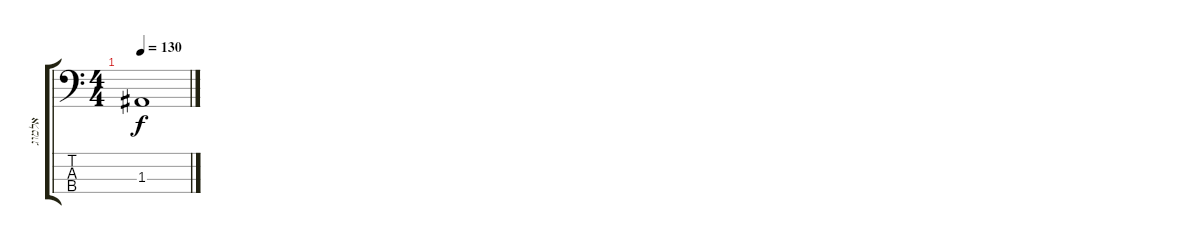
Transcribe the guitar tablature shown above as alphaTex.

\track ("אלמוג" "אלמוג") {instrument electricbasspick}
\staff {score tabs}
\tuning (G2 D2 A1 D1) {hide}
\ts (4 4)
\tempo 130
\clef f4
\ks c
1.3{t}.1{dy f}
